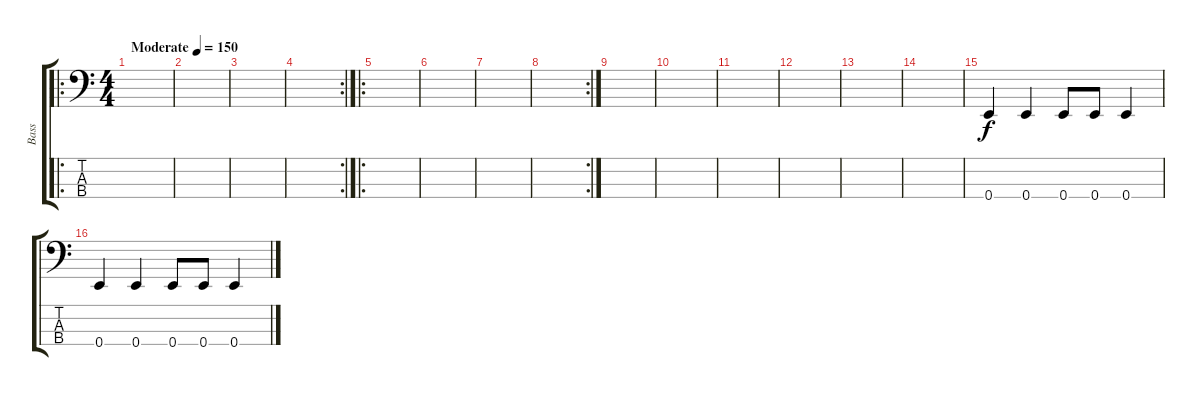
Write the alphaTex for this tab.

\track ("Bass" "Bass") {instrument electricbasspick}
\staff {score tabs}
\tuning (G2 D2 A1 E1) {hide}
\ro
\ts (4 4)
\tempo (150 "Moderate")
\clef f4
\ks c
|
|
|
\rc 2
|
\ro
|
|
|
\rc 2
|
|
|
|
|
|
|
0.4.4 0.4.4 0.4.8 0.4.8 0.4.4 |
0.4.4 0.4.4 0.4.8 0.4.8 0.4.4
